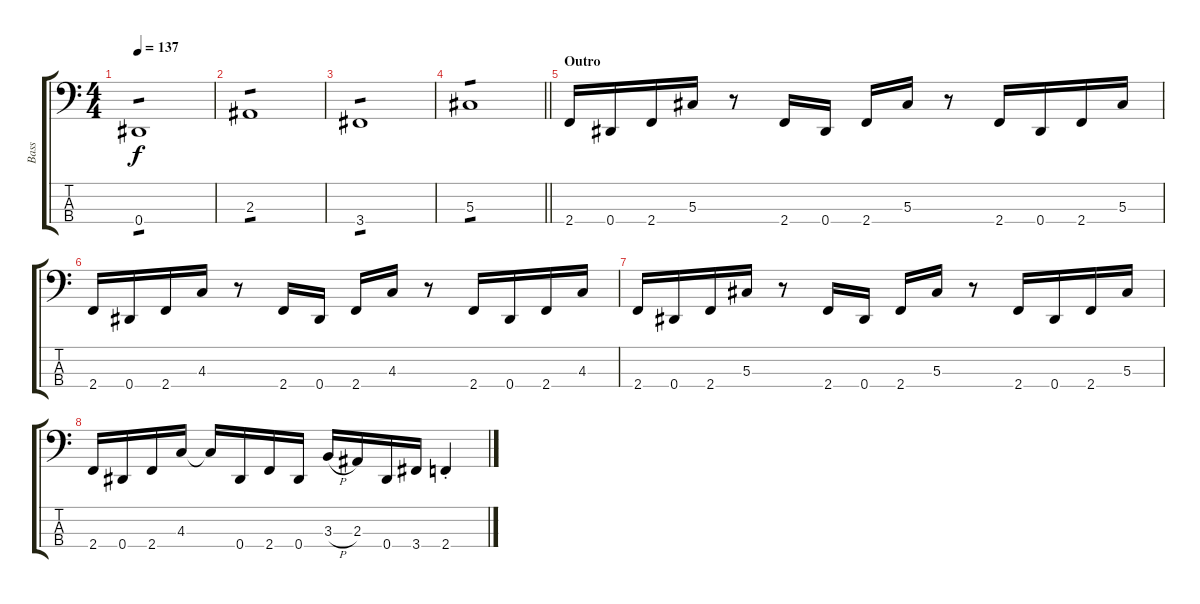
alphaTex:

\track ("Bass" "Bass") {instrument electricbassfinger}
\staff {score tabs}
\tuning (Gb2 Db2 Ab1 Eb1) {hide}
\ts (4 4)
\tempo 137
\clef f4
\ks c
0.4.1{tp 1 dy f} |
2.3.1{tp 1} |
3.4.1{tp 1} |
\barLineRight lightlight
5.3.1{tp 1} |
\section ("" "Outro")
2.4.16 0.4.16 2.4.16 5.3.16 r.8 2.4.16 0.4.16 2.4.16 5.3.16 r.8 2.4.16 0.4.16 2.4.16 5.3.16 |
2.4.16 0.4.16 2.4.16 4.3.16 r.8 2.4.16 0.4.16 2.4.16 4.3.16 r.8 2.4.16 0.4.16 2.4.16 4.3.16 |
2.4.16 0.4.16 2.4.16 5.3.16 r.8 2.4.16 0.4.16 2.4.16 5.3.16 r.8 2.4.16 0.4.16 2.4.16 5.3.16 |
2.4.16 0.4.16 2.4.16 4.3.16 4.3{t}.16 0.4.16 2.4.16 0.4.16 3.3{h}.16 2.3.16 0.4.16 3.4.16 2.4{st}.4
